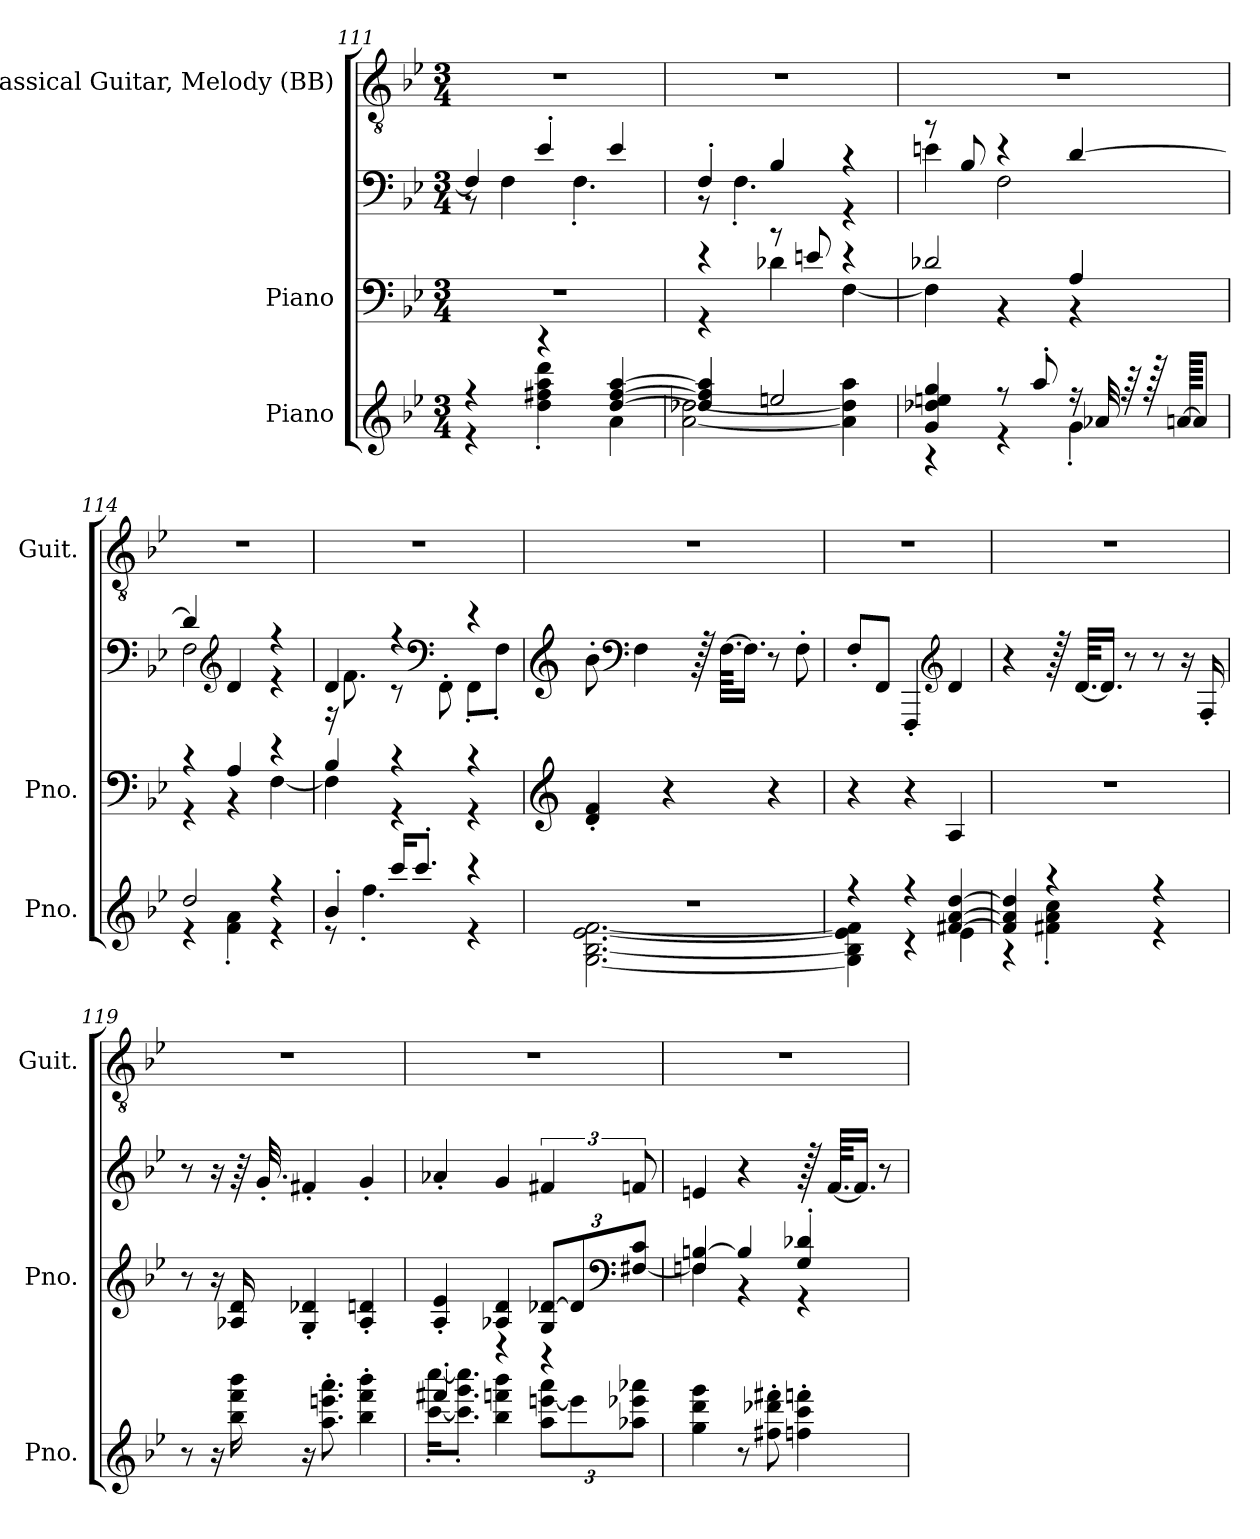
**kern	**kern	**kern	**kern
*part3	*part2	*part2	*part1
*staff4	*staff3	*staff2	*staff1
*I"Piano	*I"Piano	*	*I"Classical Guitar, Melody  (BB)
*I'Pno.	*I'Pno.	*	*I'Guit.
*clefG2	*clefF4	*clefF4	*clefGv2
*k[b-e-]	*k[b-e-]	*k[b-e-]	*k[b-e-]
*M3/4	*M3/4	*M3/4	*M3/4
=111	=111	=111	=111
*^	*	*^	*
4r	4r	2.r	4F/]	8r	2.r
.	.	.	.	4F\	.
4r	4dd\' 4ff#X\' 4aa\' 4ddd\'	.	4e-'/	.	.
.	.	.	.	4.F'\	.
[4dd/ [4ff#/ [4aa/	4a\	.	4e-/	.	.
=112	=112	=112	=112	=112	=112
*	*	*^	*	*	*
4dd/] 4ff#/] 4aa/]	[2a\ [2dd-X\	4r	4r	4F'/	8r	2.r
.	.	.	.	.	4.F'\	.
2een/	.	8r	4d-X\	4B-/	.	.
.	.	8en/	.	.	.	.
.	4a\] 4dd-\] 4aa\	4r	[4F\	4r	4r	.
!!LO:PB:g=z
=113	=113	=113	=113	=113	=113	=113
4g/ 4dd-X/ 4een/ 4gg/	4r	2d-X/	4F\]	8r	4en\	2.r
.	.	.	.	8B-/	.	.
8r	4r	.	4r	4r	2F\	.
8aa'/	.	.	.	.	.	.
16r	4g'\	4A/	4r	[4d/	.	.
32a-X/	.	.	.	.	.	.
64r	.	.	.	.	.	.
128r	.	.	.	.	.	.
[128an/KKKKL	.	.	.	.	.	.
8a/J]	.	.	.	.	.	.
=114	=114	=114	=114	=114	=114	=114
2dd/	4r	4r	4r	4d/]	2F\	2.r
*	*	*	*	*clefG2	*	*
.	4f\' 4a\'	4A/	4r	4d/	.	.
4r	4r	4r	[4F\	4r	4r	.
=115	=115	=115	=115	=115	=115	=115
4b-'/	8r	4B-/	4F\]	4d/	16r	2.r
.	.	.	.	.	8.f\	.
.	4.ff'\	.	.	.	.	.
16ccc/KL	.	4r	4r	4r	8r	.
8.ccc'/J	.	.	.	.	.	.
*	*	*	*	*clefF4	*	*
.	.	.	.	.	8FF'\	.
4r	4r	4r	4r	4r	8FF'\L	.
.	.	.	.	.	8F'\J	.
*	*	*v	*v	*	*	*
*	*	*	*v	*v	*
=116	=116	=116	=116	=116
*	*	*clefG2	*clefG2	*
2.r	[2.G\ [2.B-\ [2.e-\ [2.f\	4d/' 4f/'	8b-'\	2.r
*	*	*	*clefF4	*
.	.	.	4F\	.
.	.	4r	.	.
.	.	.	128r	.
.	.	.	[64.F\KKLL	.
.	.	.	16.F\JJ]	.
.	.	4r	8r	.
.	.	.	8F'\	.
!!LO:LB:g=z
=117	=117	=117	=117	=117
4r	4G\] 4B-\] 4e-\] 4f\]	4r	8F'/L	2.r
.	.	.	8FF/J	.
4r	4r	4r	4FFF'/	.
*	*	*	*clefG2	*
[4f#X/ [4a/ [4dd/	4e-\	4A/	4d/	.
=118	=118	=118	=118	=118
4f#/] 4a/] 4dd/]	4r	2.r	4r	2.r
4r	4f#X\' 4a\' 4cc\'	.	128r	.
.	.	.	[64.d/KKLL	.
.	.	.	16.d/JJ]	.
.	.	.	8r	.
4r	4r	.	8r	.
.	.	.	16r	.
.	.	.	16F'/	.
*v	*v	*	*	*
=119	=119	=119	=119
8r	8r	8r	2.r
16r	16r	16r	.
16bb-\ 16fff\ 16bbb-\	16A-X/ 16d/	64r	.
.	.	32.g'/	.
16r	4G/' 4d-X/'	4f#X'/	.
8.aa\' 8.eeen\' 8.aaa\'	.	.	.
4bb-\' 4fff\' 4bbb-\'	4A-/' 4dn/'	4g'/	.
!!LO:LB:g=z
=120	=120	=120	=120
*^	*	*	*
4fff#X'/	[16ccc\' [16cccc\'KL	4A/' 4e-/'	4a-X'/	2.r
.	8.ccc\]' 8.ggg\' 8.cccc\]'J	.	.	.
4r	4bb-\ 4fffn\ 4bbb-\	4A-X/ 4d/	4g/	.
*	*Xbrackettup	*Xbrackettup	*	*
4r	12aa\ [12eeen\ 12aaa\L	12G/ [12d-X/L	6f#X/	.
.	12eee\]	12d-/]	.	.
*	*	*clefF4	*	*
.	12aa-X\ 12eee-X\ 12aaa-X\J	[12F#X/ 12c/J	12fn/	.
*v	*v	*	*	*
=121	=121	=121	=121
*	*^	*	*
4gg\ 4ddd\ 4ggg\	4F#/] [4Bn/	4Fn\	4en/	2.r
8r	4B/]	4r	4r	.
8ff#X\' 8ddd-X\' 8fff#X\'	.	.	.	.
4ffn\' 4ccc\' 4fffn\'	4G/' 4d-X/'	4r	128r	.
.	.	.	[64.f/KKLL	.
.	.	.	16.f/JJ]	.
.	.	.	8r	.
*	*v	*v	*	*
=	=	=	=
*-	*-	*-	*-
